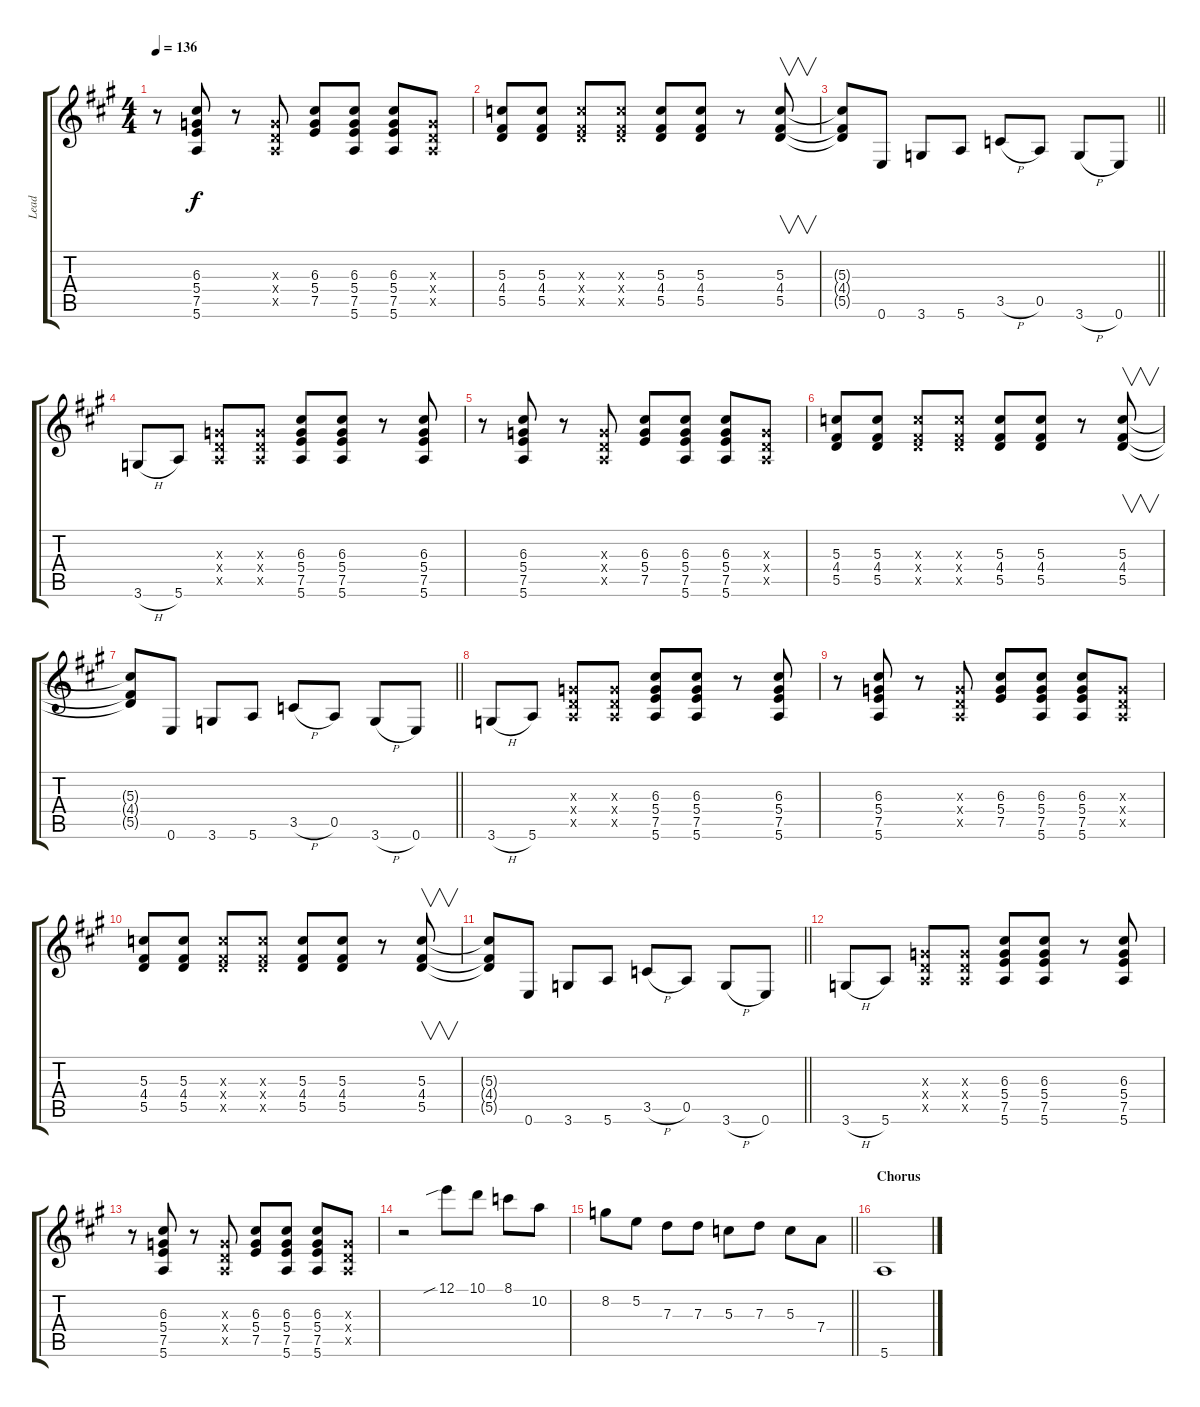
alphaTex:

\track ("Lead" "Lead") {instrument overdrivenguitar}
\staff {score tabs}
\tuning (E4 B3 G3 D3 A2 E2) {hide}
\ts (4 4)
\tempo 136
\clef g2
\ks a
r.8{dy f} (6.3 5.4 7.5 5.6).8 r.8 (0.3{x} 0.4{x} 0.5{x}).8 (6.3 5.4 7.5).8 (6.3 5.4 7.5 5.6).8 (6.3 5.4 7.5 5.6).8 (0.3{x} 0.4{x} 0.5{x}).8 |
(5.3 4.4 5.5).8 (5.3 4.4 5.5).8 (5.3{x} 4.4{x} 5.5{x}).8 (5.3{x} 4.4{x} 5.5{x}).8 (5.3 4.4 5.5).8 (5.3 4.4 5.5).8 r.8 (5.3 4.4 5.5).8{v} |
\barLineRight lightlight
(5.3{t} 4.4{t} 5.5{t}).8 0.6.8 3.6.8 5.6.8 3.5{h}.8 0.5.8 3.6{h}.8 0.6.8 |
3.6{h}.8 5.6.8 (0.3{x} 0.4{x} 0.5{x}).8 (0.3{x} 0.4{x} 0.5{x}).8 (6.3 5.4 7.5 5.6).8 (6.3 5.4 7.5 5.6).8 r.8 (6.3 5.4 7.5 5.6).8 |
r.8 (6.3 5.4 7.5 5.6).8 r.8 (0.3{x} 0.4{x} 0.5{x}).8 (6.3 5.4 7.5).8 (6.3 5.4 7.5 5.6).8 (6.3 5.4 7.5 5.6).8 (0.3{x} 0.4{x} 0.5{x}).8 |
(5.3 4.4 5.5).8 (5.3 4.4 5.5).8 (5.3{x} 4.4{x} 5.5{x}).8 (5.3{x} 4.4{x} 5.5{x}).8 (5.3 4.4 5.5).8 (5.3 4.4 5.5).8 r.8 (5.3 4.4 5.5).8{v} |
\barLineRight lightlight
(5.3{t} 4.4{t} 5.5{t}).8 0.6.8 3.6.8 5.6.8 3.5{h}.8 0.5.8 3.6{h}.8 0.6.8 |
3.6{h}.8 5.6.8 (0.3{x} 0.4{x} 0.5{x}).8 (0.3{x} 0.4{x} 0.5{x}).8 (6.3 5.4 7.5 5.6).8 (6.3 5.4 7.5 5.6).8 r.8 (6.3 5.4 7.5 5.6).8 |
r.8 (6.3 5.4 7.5 5.6).8 r.8 (0.3{x} 0.4{x} 0.5{x}).8 (6.3 5.4 7.5).8 (6.3 5.4 7.5 5.6).8 (6.3 5.4 7.5 5.6).8 (0.3{x} 0.4{x} 0.5{x}).8 |
(5.3 4.4 5.5).8 (5.3 4.4 5.5).8 (5.3{x} 4.4{x} 5.5{x}).8 (5.3{x} 4.4{x} 5.5{x}).8 (5.3 4.4 5.5).8 (5.3 4.4 5.5).8 r.8 (5.3 4.4 5.5).8{v} |
\barLineRight lightlight
(5.3{t} 4.4{t} 5.5{t}).8 0.6.8 3.6.8 5.6.8 3.5{h}.8 0.5.8 3.6{h}.8 0.6.8 |
3.6{h}.8 5.6.8 (0.3{x} 0.4{x} 0.5{x}).8 (0.3{x} 0.4{x} 0.5{x}).8 (6.3 5.4 7.5 5.6).8 (6.3 5.4 7.5 5.6).8 r.8 (6.3 5.4 7.5 5.6).8 |
r.8 (6.3 5.4 7.5 5.6).8 r.8 (0.3{x} 0.4{x} 0.5{x}).8 (6.3 5.4 7.5).8 (6.3 5.4 7.5 5.6).8 (6.3 5.4 7.5 5.6).8 (0.3{x} 0.4{x} 0.5{x}).8 |
r.2{volume 16} 12.1{sib}.8 10.1.8 8.1.8 10.2.8 |
\barLineRight lightlight
8.2.8 5.2.8 7.3.8 7.3.8 5.3.8 7.3.8 5.3.8 7.4.8 |
\section ("" "Chorus")
5.6.1{volume 13}
